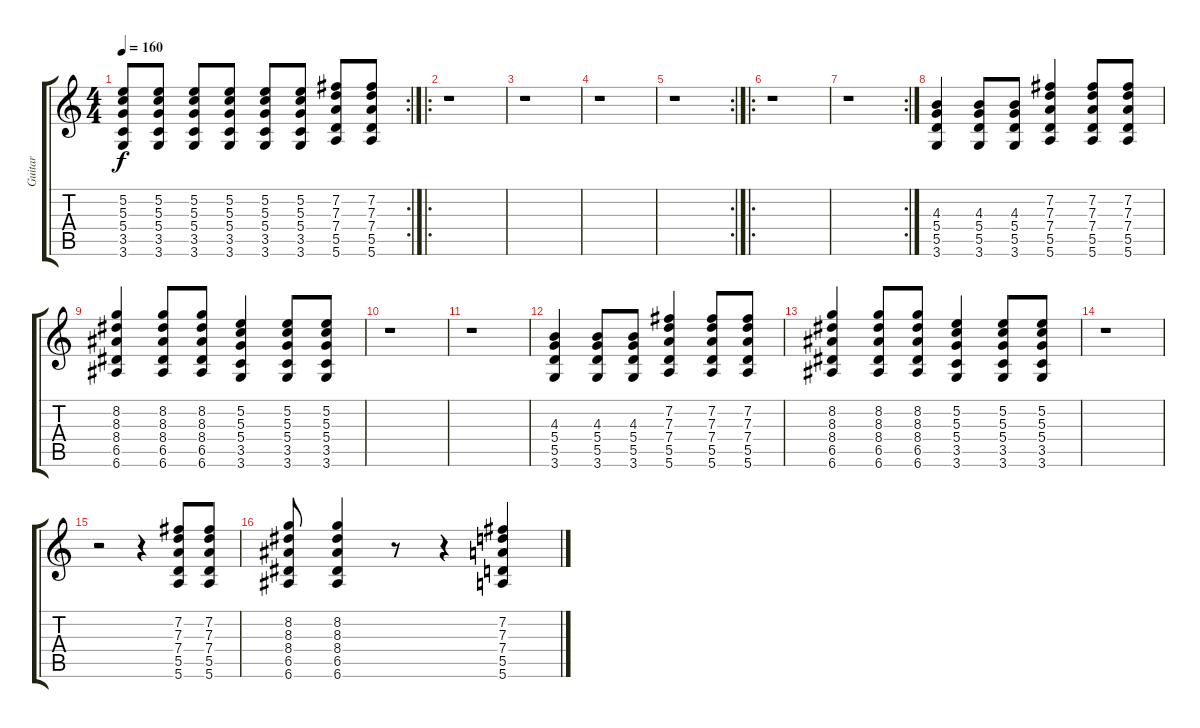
\track ("Guitar" "Guitar") {instrument distortionguitar}
\staff {score tabs}
\tuning (E4 B3 G3 D3 A2 E2) {hide}
\rc 2
\ts (4 4)
\tempo 160
\clef g2
\ks c
(5.2 5.3 5.4 3.5 3.6).8{dy f} (5.2 5.3 5.4 3.5 3.6).8 (5.2 5.3 5.4 3.5 3.6).8 (5.2 5.3 5.4 3.5 3.6).8 (5.2 5.3 5.4 3.5 3.6).8 (5.2 5.3 5.4 3.5 3.6).8 (7.2 7.3 7.4 5.5 5.6).8 (7.2 7.3 7.4 5.5 5.6).8 |
\ro
r.1 |
r.1 |
r.1 |
\rc 2
r.1 |
\ro
r.1 |
\rc 2
r.1 |
(4.3 5.4 5.5 3.6).4 (4.3 5.4 5.5 3.6).8 (4.3 5.4 5.5 3.6).8 (7.2 7.3 7.4 5.5 5.6).4 (7.2 7.3 7.4 5.5 5.6).8 (7.2 7.3 7.4 5.5 5.6).8 |
(8.2 8.3 8.4 6.5 6.6).4 (8.2 8.3 8.4 6.5 6.6).8 (8.2 8.3 8.4 6.5 6.6).8 (5.2 5.3 5.4 3.5 3.6).4 (5.2 5.3 5.4 3.5 3.6).8 (5.2 5.3 5.4 3.5 3.6).8 |
r.1 |
r.1 |
(4.3 5.4 5.5 3.6).4 (4.3 5.4 5.5 3.6).8 (4.3 5.4 5.5 3.6).8 (7.2 7.3 7.4 5.5 5.6).4 (7.2 7.3 7.4 5.5 5.6).8 (7.2 7.3 7.4 5.5 5.6).8 |
(8.2 8.3 8.4 6.5 6.6).4 (8.2 8.3 8.4 6.5 6.6).8 (8.2 8.3 8.4 6.5 6.6).8 (5.2 5.3 5.4 3.5 3.6).4 (5.2 5.3 5.4 3.5 3.6).8 (5.2 5.3 5.4 3.5 3.6).8 |
r.1 |
r.2 r.4 (7.2 7.3 7.4 5.5 5.6).8 (7.2 7.3 7.4 5.5 5.6).8 |
(8.2 8.3 8.4 6.5 6.6).8 (8.2 8.3 8.4 6.5 6.6).4 r.8 r.4 (7.2 7.3 7.4 5.5 5.6).4
